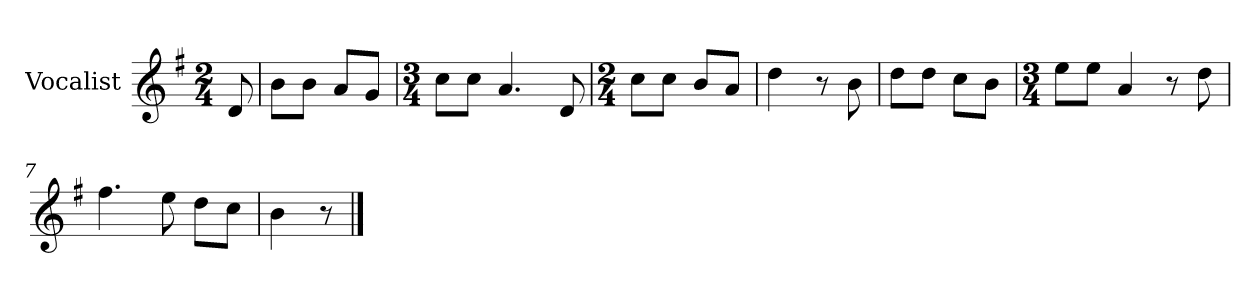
**kern
*part1
*staff1
*I"Vocalist
*k[f#]
*G:
*M2/4
=
8d
=1
8bL
8bJ
8aL
8gJ
=2
*M3/4
8ccL
8ccJ
4.a
8d
=3
*M2/4
8ccL
8ccJ
8bL
8aJ
=4
4dd
8r
8b
=5
8ddL
8ddJ
8ccL
8bJ
=6
*M3/4
8eeL
8eeJ
4a
8r
8dd
=7
4.ff#
8ee
8ddL
8ccJ
=8
4b
8r
==
*-
